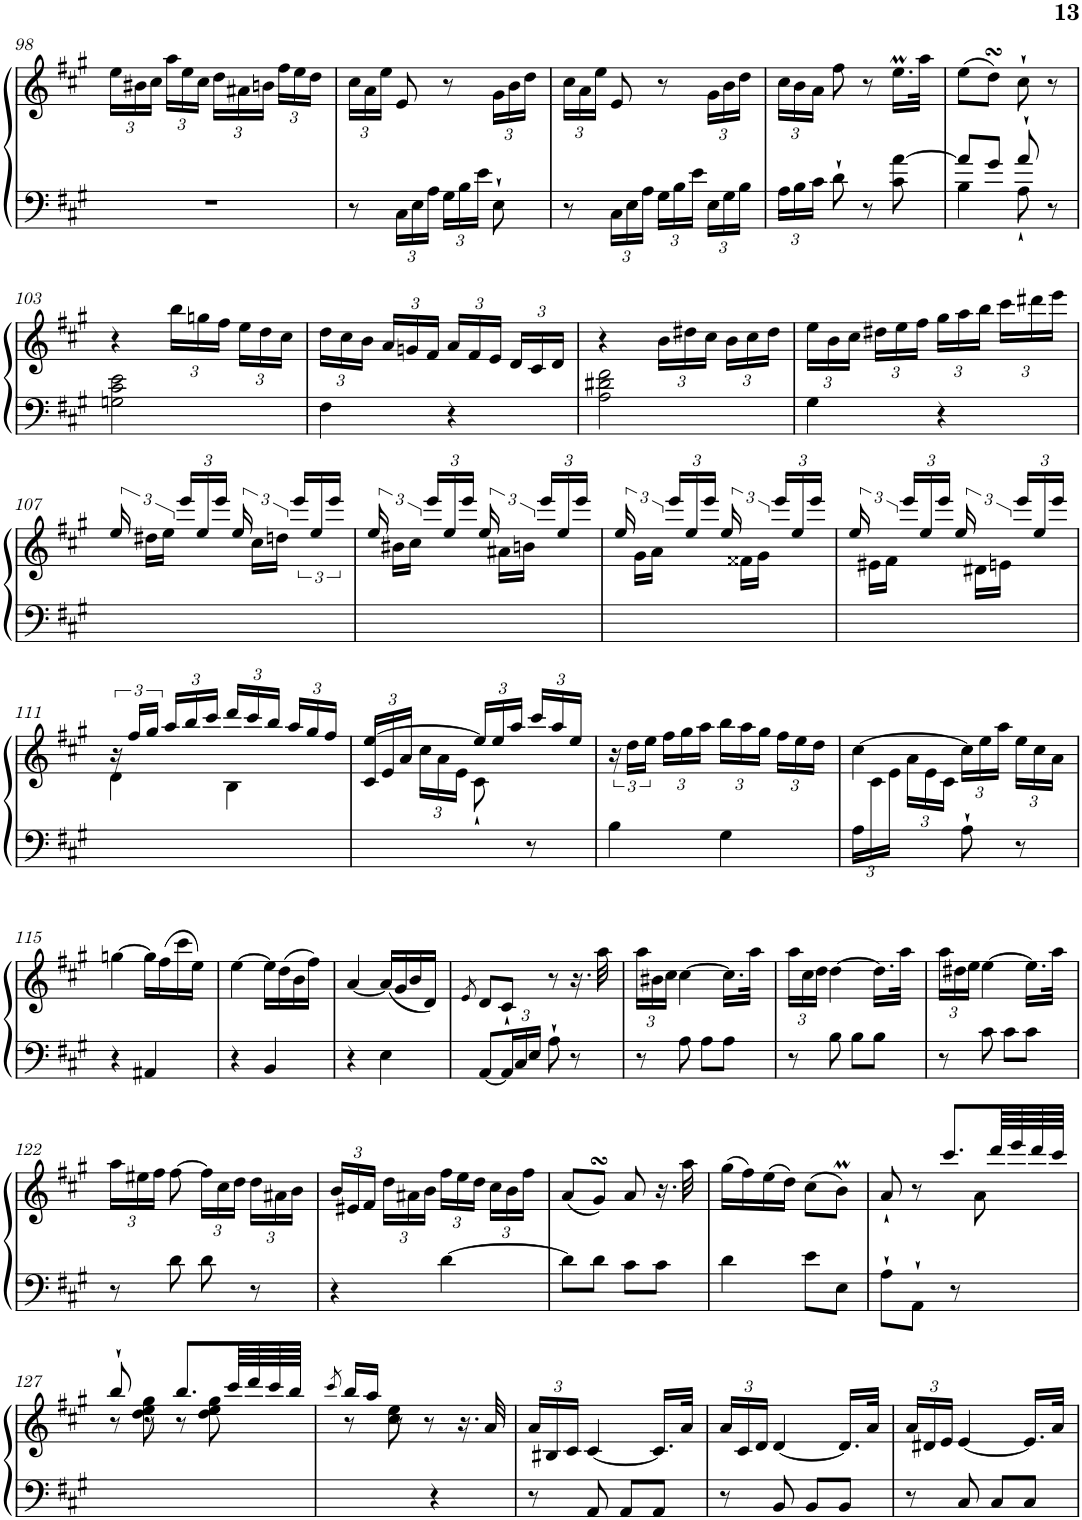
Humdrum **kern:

**kern	**kern
*part1	*part1
*staff2	*staff1
*I"Piano vertical	*
*I'Pno.	*
!!LO:PB:g=z
*clefF4	*clefG2
*k[f#c#g#]	*k[f#c#g#]
*M2/4	*M2/4
*	*Xbrackettup
=98	=98
2r	24ee\LL
.	24b#X\
.	24cc#\JJ
.	24aa\LL
.	24ee\
.	24cc#\JJ
.	24dd\LL
.	24a#X\
.	24bn\JJ
.	24ff#\LL
.	24ee\
.	24dd\JJ
=99	=99
8r	24cc#\LL
.	24a\
.	24ee\JJ
*Xbrackettup	*
24C#\LL	8e/
24E\	.
24A\JJ	.
24G#\LL	8r
24B\	.
24e\JJ	.
8E`\	24g#\LL
.	24b\
.	24dd\JJ
=100	=100
8r	24cc#\LL
.	24a\
.	24ee\JJ
24C#\LL	8e/
24E\	.
24A\JJ	.
24G#\LL	8r
24B\	.
24e\JJ	.
24E\LL	24g#\LL
24G#\	24b\
24B\JJ	24dd\JJ
=101	=101
24A\LL	24cc#\LL
24B\	24b\
24c#\JJ	24a\JJ
8d`\	8ff#\
8r	8r
8c#\ [>8a\	16.eeM\LL
.	32aa\JJk
=102	=102
*^	*
8a/L]	4B\	(8ee\L
8g#/J	.	8ddsSSs\J)
8a`/	8A`\	8cc#`\
8r	8ryy	8r
*v	*v	*
!!LO:LB:g=z
=103	=103
2Gn\ 2c#\ 2e\	4r
.	24bb\LL
.	24ggn\
.	24ff#\JJ
.	24ee\LL
.	24dd\
.	24cc#\JJ
=104	=104
4F#\	24dd\LL
.	24cc#\
.	24b\JJ
.	24a/LL
.	24gn/
.	24f#/JJ
4r	24a/LL
.	24f#/
.	24e/JJ
.	24d/LL
.	24c#/
.	24d/JJ
=105	=105
2A\ 2d#X\ 2f#\	4r
.	24b\LL
.	24dd#X\
.	24cc#\JJ
.	24b\LL
.	24cc#\
.	24dd#\JJ
=106	=106
4G#\	24ee\LL
.	24b\
.	24cc#\JJ
.	24dd#X\LL
.	24ee\
.	24ff#\JJ
4r	24gg#\LL
.	24aa\
.	24bb\JJ
.	24ccc#\LL
.	24ddd#X\
.	24eee\JJ
!!LO:LB:g=z
=107	=107
*	*brackettup
2ryy	24ee/
.	24dd#X\LL
.	24ee\JJ
*	*Xbrackettup
.	24eee/LL
.	24ee/
.	24eee/JJ
*	*brackettup
.	24ee/
.	24cc#\LL
.	24ddn\JJ
.	24eee/LL
.	24ee/
.	24eee/JJ
=108	=108
2ryy	24ee/
.	24b#X\LL
.	24cc#\JJ
*	*Xbrackettup
.	24eee/LL
.	24ee/
.	24eee/JJ
*	*brackettup
.	24ee/
.	24a#X\LL
.	24bn\JJ
*	*Xbrackettup
.	24eee/LL
.	24ee/
.	24eee/JJ
=109	=109
*	*brackettup
2ryy	24ee/
.	24g#\LL
.	24a\JJ
*	*Xbrackettup
.	24eee/LL
.	24ee/
.	24eee/JJ
*	*brackettup
.	24ee/
.	24f##X\LL
.	24g#\JJ
*	*Xbrackettup
.	24eee/LL
.	24ee/
.	24eee/JJ
=110	=110
*	*brackettup
2ryy	24ee/
.	24e#X\LL
.	24f#\JJ
*	*Xbrackettup
.	24eee/LL
.	24ee/
.	24eee/JJ
*	*brackettup
.	24ee/
.	24d#X\LL
.	24en\JJ
*	*Xbrackettup
.	24eee/LL
.	24ee/
.	24eee/JJ
!!LO:LB:g=z
=111	=111
*	*brackettup
*	*^
2ryy	24r	4d\
.	24ff#/LL	.
.	24gg#/JJ	.
*	*Xbrackettup	*
.	24aa/LL	.
.	24bb/	.
.	24ccc#/JJ	.
.	24ddd/LL	4B\
.	24ccc#/	.
.	24bb/JJ	.
.	24aa/LL	.
.	24gg#/	.
.	24ff#/JJ	.
=112	=112	=112
4.ryy	[>4ee/	24c#/LL
.	.	24e/
.	.	24a/JJ
.	.	24cc#\LL
.	.	24a\
.	.	24e\JJ
.	24ee/LL]	8c#`<\
.	24ee/	.
.	24aa/JJ	.
8r	24ccc#/LL	8ryy
.	24aa/	.
.	24ee/JJ	.
*	*v	*v
=113	=113
*	*brackettup
4B\	24r
.	24dd\LL
.	24ee\JJ
*	*Xbrackettup
.	24ff#\LL
.	24gg#\
.	24aa\JJ
4G#\	24bb\LL
.	24aa\
.	24gg#\JJ
.	24ff#\LL
.	24ee\
.	24dd\JJ
=114	=114
*	*^
24A\LL	[4cc#\	24ryy
24%5ryy	.	24c#\
.	.	24e\JJ
.	.	24a\LL
.	.	24e\
.	.	24c#\JJ
8A`\	24cc#\LL]	4ryy
.	24ee\	.
.	24aa\JJ	.
8r	24ee\LL	.
.	24cc#\	.
.	24a\JJ	.
*	*v	*v
!!LO:LB:g=z
=115	=115
4r	[4ggn\
4AA#X/	16gg\LL]
.	(16ff#\
.	16ccc#\
.	16ee\JJ)
=116	=116
4r	[4ee\
4BB/	16ee\LL]
.	(16dd\
.	16b\
.	16ff#\JJ)
=117	=117
4r	[4a/
4E\	(16a/LL]
.	16g#/
.	16b/
.	16d/JJ)
=118	=118
.	8qe/
[8AA/L	8d/L
24AA/L]	8c#`/J
24C#/	.
24E/JJ	.
8A`\	8r
8r	16.r
.	32aa\
=119	=119
8r	24aa\LL
.	24b#X\
.	24cc#\JJ
8A\	[4cc#\
8A\L	.
8A\J	16.cc#\LL]
.	32aa\JJk
=120	=120
8r	24aa\LL
.	24cc#\
.	24dd\JJ
8B\	[4dd\
8B\L	.
8B\J	16.dd\LL]
.	32aa\JJk
=121	=121
8r	24aa\LL
.	24dd#X\
.	24ee\JJ
8c#\	[4ee\
8c#\L	.
8c#\J	16.ee\LL]
.	32aa\JJk
!!LO:LB:g=z
=122	=122
8r	24aa\LL
.	24ee#X\
.	24ff#\JJ
8d\	[8ff#\
8d\	24ff#\LL]
.	24cc#\
.	24dd\JJ
8r	24dd\LL
.	24a#X\
.	24b\JJ
=123	=123
4r	24b/LL
.	24e#X/
.	24f#/JJ
.	24dd\LL
.	24a#X\
.	24b\JJ
[4d\	24ff#\LL
.	24ee\
.	24dd\JJ
.	24cc#\LL
.	24b\
.	24ff#\JJ
=124	=124
8d\L]	(8a/L
8d\J	8g#sSsS/J)
8c#\L	8a/
8c#\J	16.r
.	32aa\
=125	=125
4d\	(16gg#\LL
.	16ff#\)
.	(16ee\
.	16dd\JJ)
8e\L	(8cc#\L
8E\J	8bM\J)
=126	=126
*	*^
8A`\L	8a`/	4.ryy
8AA`\J	8r	.
8r	8.ccc#/L	.
8ryy	.	8a\
.	64ddd/LLL	.
.	64eee/	.
.	64ddd/	.
.	64ccc#/JJJJ	.
!!LO:LB:g=z	!!
=127	=127	=127
8r	8bb`>/	8ryy
8ryy	8r	8dd\ 8ee\ 8gg#\
8r	8.bb/L	8ryy
8ryy	.	8dd\ 8ee\ 8gg#\
.	64ccc#/LLL	.
.	64ddd/	.
.	64ccc#/	.
.	64bb/JJJJ	.
=128	=128	=128
.	8qccc#/	.
8r	16bb/LL	8ryy
.	16aa/JJ	.
8ryy	8r	8cc#\ 8ee\
4r	8r	4ryy
.	16.r	.
.	32a/	.
*	*v	*v
=129	=129
8r	24a/LL
.	24B#X/
.	24c#/JJ
8AA/	[4c#/
8AA/L	.
8AA/J	16.c#/LL]
.	32a/JJk
=130	=130
8r	24a/LL
.	24c#/
.	24d/JJ
8BB/	[4d/
8BB/L	.
8BB/J	16.d/LL]
.	32a/JJk
=131	=131
8r	24a/LL
.	24d#X/
.	24e/JJ
8C#/	[4e/
8C#/L	.
8C#/J	16.e/LL]
.	32a/JJk
=	=
*-	*-
